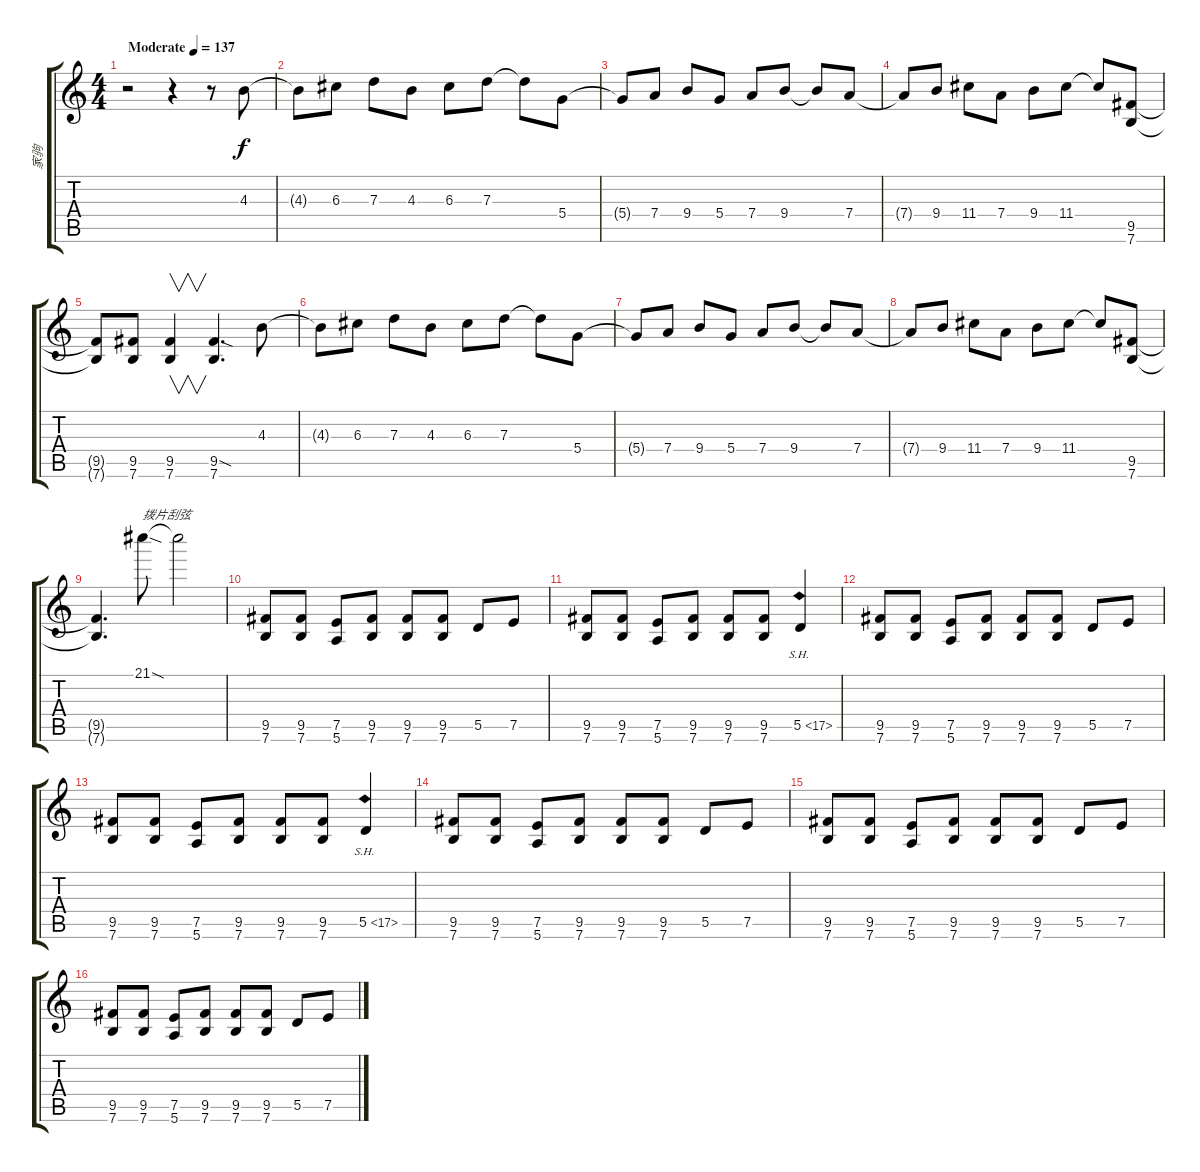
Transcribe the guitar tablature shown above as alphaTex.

\track ("家驹" "家驹") {instrument distortionguitar}
\staff {score tabs}
\tuning (E4 B3 G3 D3 A2 E2) {hide}
\ts (4 4)
\tempo (137 "Moderate")
\clef g2
\ks c
r.2{dy f instrument distortionguitar} r.4 r.8 4.3.8 |
4.3{t}.8 6.3.8 7.3.8 4.3.8 6.3.8 7.3.8 7.3{t}.8 5.4.8 |
5.4{t}.8 7.4.8 9.4.8 5.4.8 7.4.8 9.4.8 9.4{t}.8 7.4.8 |
7.4{t}.8 9.4.8 11.4.8 7.4.8 9.4.8 11.4.8 11.4{t}.8 (9.5 7.6).8 |
(9.5{t} 7.6{t}).8 (9.5 7.6).8 (9.5 7.6).4{v} (9.5{sod} 7.6).4{d} 4.3.8 |
4.3{t}.8 6.3.8 7.3.8 4.3.8 6.3.8 7.3.8 7.3{t}.8 5.4.8 |
5.4{t}.8 7.4.8 9.4.8 5.4.8 7.4.8 9.4.8 9.4{t}.8 7.4.8 |
7.4{t}.8 9.4.8 11.4.8 7.4.8 9.4.8 11.4.8 11.4{t}.8 (9.5 7.6).8 |
(9.5{t} 7.6{t}).4{d} 21.1{sod}.8{txt "拨片刮弦"} 21.1{t}.2 |
(9.5 7.6).8 (9.5 7.6).8 (7.5 5.6).8 (9.5 7.6).8 (9.5 7.6).8 (9.5 7.6).8 5.5.8 7.5.8 |
(9.5 7.6).8 (9.5 7.6).8 (7.5 5.6).8 (9.5 7.6).8 (9.5 7.6).8 (9.5 7.6).8 5.5{sh 12}.4 |
(9.5 7.6).8 (9.5 7.6).8 (7.5 5.6).8 (9.5 7.6).8 (9.5 7.6).8 (9.5 7.6).8 5.5.8 7.5.8 |
(9.5 7.6).8 (9.5 7.6).8 (7.5 5.6).8 (9.5 7.6).8 (9.5 7.6).8 (9.5 7.6).8 5.5{sh 12}.4 |
(9.5 7.6).8 (9.5 7.6).8 (7.5 5.6).8 (9.5 7.6).8 (9.5 7.6).8 (9.5 7.6).8 5.5.8 7.5.8 |
(9.5 7.6).8 (9.5 7.6).8 (7.5 5.6).8 (9.5 7.6).8 (9.5 7.6).8 (9.5 7.6).8 5.5.8 7.5.8 |
(9.5 7.6).8 (9.5 7.6).8 (7.5 5.6).8 (9.5 7.6).8 (9.5 7.6).8 (9.5 7.6).8 5.5.8 7.5.8
